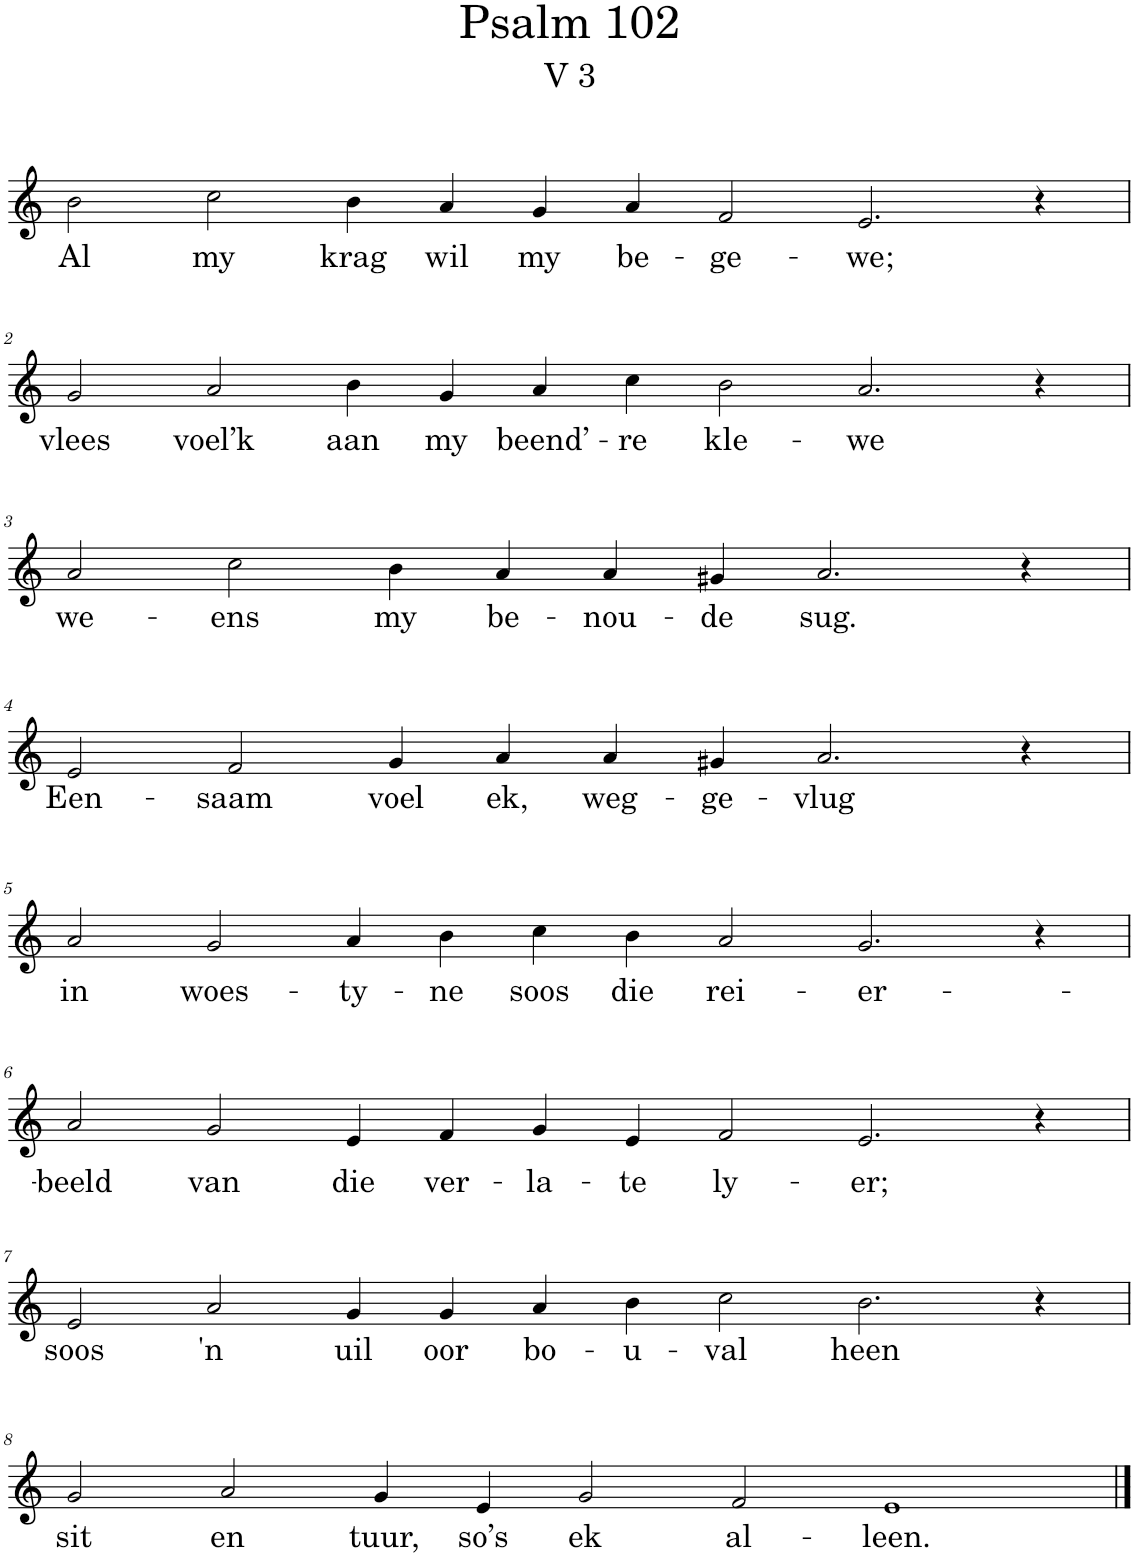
**kern	**text
*part1	*part1
*staff1	*staff1
*I"Pipe Organ	*
*I'Org.	*
*clefG2	*
*k[]	*
*M14/4	*
=1	=1
!	!LO:LY:b
2b\	Al
!	!LO:LY:b
2cc\	my
!	!LO:LY:b
4b\	krag
!	!LO:LY:b
4a/	wil
!	!LO:LY:b
4g/	my
!	!LO:LY:b
4a/	be-
!	!LO:LY:b
2f/	-ge-
!	!LO:LY:b
2.e/	-we;
4r	.
!!LO:LB:g=z
=2	=2
!	!LO:LY:b
2g/	vlees
!	!LO:LY:b
2a/	voel’k
!	!LO:LY:b
4b\	aan
!	!LO:LY:b
4g/	my
!	!LO:LY:b
4a/	beend’-
!	!LO:LY:b
4cc\	-re
!	!LO:LY:b
2b\	kle-
!	!LO:LY:b
2.a/	-we
4r	.
!!LO:LB:g=z
=3	=3
*M12/4	*
!	!LO:LY:b
2a/	we-
!	!LO:LY:b
2cc\	-ens
!	!LO:LY:b
4b\	my
!	!LO:LY:b
4a/	be-
!	!LO:LY:b
4a/	-nou-
!	!LO:LY:b
4g#X/	-de
!	!LO:LY:b
2.a/	sug.
4r	.
!!LO:LB:g=z
=4	=4
!	!LO:LY:b
2e/	Een-
!	!LO:LY:b
2f/	-saam
!	!LO:LY:b
4g/	voel
!	!LO:LY:b
4a/	ek,
!	!LO:LY:b
4a/	weg-
!	!LO:LY:b
4g#X/	-ge-
!	!LO:LY:b
2.a/	-vlug
4r	.
!!LO:LB:g=z
=5	=5
*M14/4	*
!	!LO:LY:b
2a/	in
!	!LO:LY:b
2g/	woes-
!	!LO:LY:b
4a/	-ty-
!	!LO:LY:b
4b\	-ne
!	!LO:LY:b
4cc\	soos
!	!LO:LY:b
4b\	die
!	!LO:LY:b
2a/	rei-
!	!LO:LY:b
2.g/	-er-
4r	.
!!LO:LB:g=z
=6	=6
!	!LO:LY:b
2a/	-beeld
!	!LO:LY:b
2g/	van
!	!LO:LY:b
4e/	die
!	!LO:LY:b
4f/	ver-
!	!LO:LY:b
4g/	-la-
!	!LO:LY:b
4e/	-te
!	!LO:LY:b
2f/	ly-
!	!LO:LY:b
2.e/	-er;
4r	.
!!LO:LB:g=z
=7	=7
!	!LO:LY:b
2e/	soos
!	!LO:LY:b
2a/	'n
!	!LO:LY:b
4g/	uil
!	!LO:LY:b
4g/	oor
!	!LO:LY:b
4a/	bo-
!	!LO:LY:b
4b\	-u-
!	!LO:LY:b
2cc\	-val
!	!LO:LY:b
2.b\	heen
4r	.
!!LO:LB:g=z
=8	=8
!	!LO:LY:b
2g/	sit
!	!LO:LY:b
2a/	en
!	!LO:LY:b
4g/	tuur,
!	!LO:LY:b
4e/	so’s
!	!LO:LY:b
2g/	ek
!	!LO:LY:b
2f/	al-
!	!LO:LY:b
1e	-leen.
==	==
*-	*-
